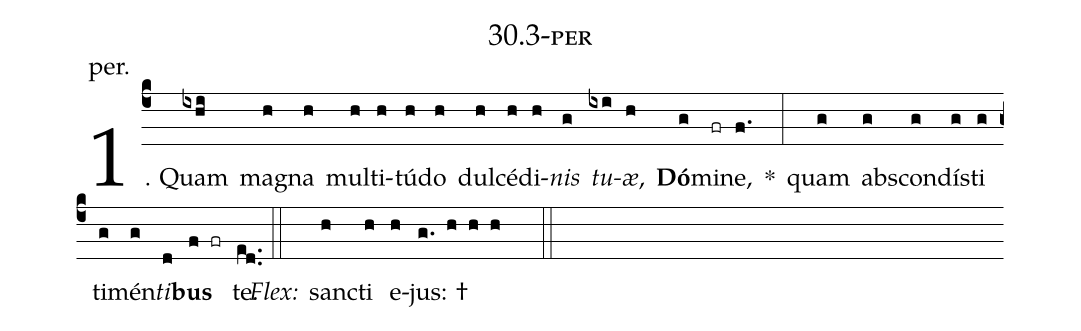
name: 30.3-per;
annotation: per.;
%%
(c4)1. Quam(ixhi) ma(h)gna(h) mul(h)ti(h)tú(h)do(h) dul(h)cé(h)di(h)<i>nis</i>(g) <i>tu</i>(ixi)<i>æ</i>,(h) <b>Dó</b>(g)mi(fr)ne,(f.) *(:) quam(g) abs(g)con(g)dís(g)ti(g) ti(g)mén(g)<i>ti</i>(d)<b>bus</b>(f fr) te.(ed..) (::)
<i>Flex:</i>()  sanc(h)ti(h) e(h)jus: †(g. h h h  ::)
